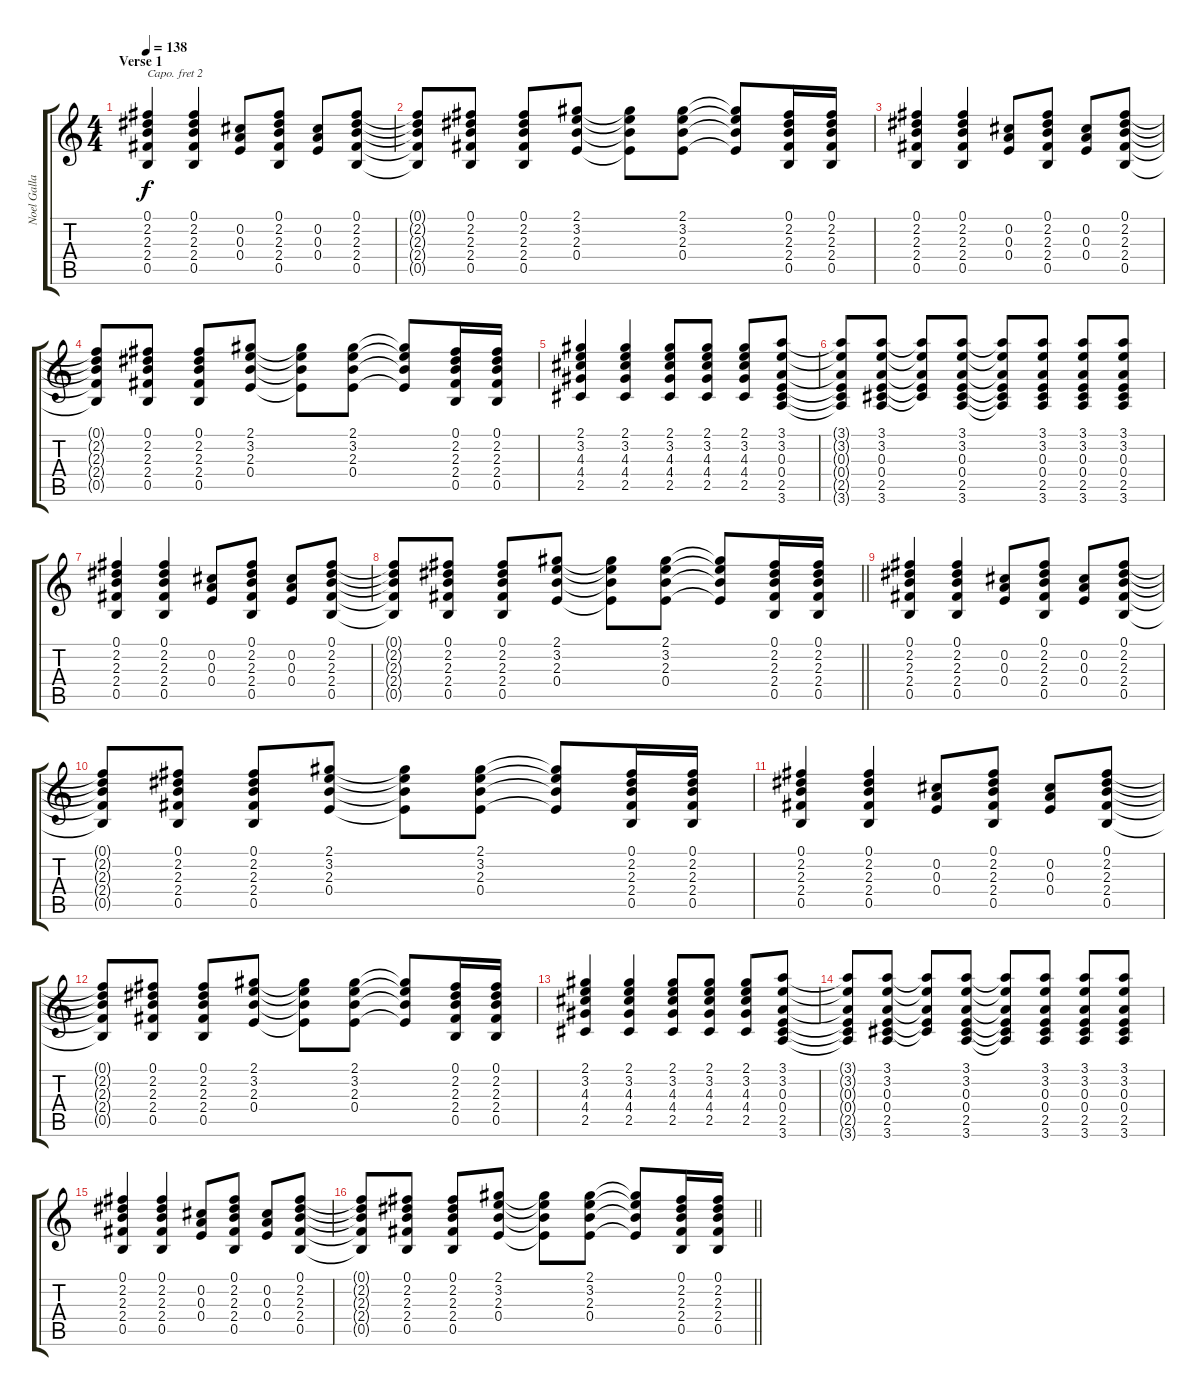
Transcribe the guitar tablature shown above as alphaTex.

\track ("Noel Gallagher" "Noel Galla") {instrument overdrivenguitar}
\staff {score tabs}
\capo 2
\tuning (E4 B3 G3 D3 A2 E2) {hide}
\ts (4 4)
\section ("" "Verse 1")
\tempo 138
\clef g2
\ks c
(0.1 2.2 2.3 2.4 0.5).4{dy f} (0.1 2.2 2.3 2.4 0.5).4 (0.2 0.3 0.4).8 (0.1 2.2 2.3 2.4 0.5).8 (0.2 0.3 0.4).8 (0.1 2.2 2.3 2.4 0.5).8 |
(0.1{t} 2.2{t} 2.3{t} 2.4{t} 0.5{t}).8 (0.1 2.2 2.3 2.4 0.5).8 (0.1 2.2 2.3 2.4 0.5).8 (2.1 3.2 2.3 0.4).8 (2.1{t} 3.2{t} 2.3{t} 0.4{t}).8 (2.1 3.2 2.3 0.4).8 (2.1{t} 3.2{t} 2.3{t} 0.4{t}).8 (0.1 2.2 2.3 2.4 0.5).16 (0.1 2.2 2.3 2.4 0.5).16 |
(0.1 2.2 2.3 2.4 0.5).4 (0.1 2.2 2.3 2.4 0.5).4 (0.2 0.3 0.4).8 (0.1 2.2 2.3 2.4 0.5).8 (0.2 0.3 0.4).8 (0.1 2.2 2.3 2.4 0.5).8 |
(0.1{t} 2.2{t} 2.3{t} 2.4{t} 0.5{t}).8 (0.1 2.2 2.3 2.4 0.5).8 (0.1 2.2 2.3 2.4 0.5).8 (2.1 3.2 2.3 0.4).8 (2.1{t} 3.2{t} 2.3{t} 0.4{t}).8 (2.1 3.2 2.3 0.4).8 (2.1{t} 3.2{t} 2.3{t} 0.4{t}).8 (0.1 2.2 2.3 2.4 0.5).16 (0.1 2.2 2.3 2.4 0.5).16 |
(2.1 3.2 4.3 4.4 2.5).4 (2.1 3.2 4.3 4.4 2.5).4 (2.1 3.2 4.3 4.4 2.5).8 (2.1 3.2 4.3 4.4 2.5).8 (2.1 3.2 4.3 4.4 2.5).8 (3.1 3.2 0.3 0.4 2.5 3.6).8 |
(3.1{t} 3.2{t} 0.3{t} 0.4{t} 2.5{t} 3.6{t}).8 (3.1 3.2 0.3 0.4 2.5 3.6).8 (3.1{t} 3.2{t} 0.3{t} 0.4{t} 2.5{t}).8 (3.1 3.2 0.3 0.4 2.5 3.6).8 (3.1{t} 3.2{t} 0.3{t} 0.4{t} 2.5{t} 3.6{t}).8 (3.1 3.2 0.3 0.4 2.5 3.6).8 (3.1 3.2 0.3 0.4 2.5 3.6).8 (3.1 3.2 0.3 0.4 2.5 3.6).8 |
(0.1 2.2 2.3 2.4 0.5).4 (0.1 2.2 2.3 2.4 0.5).4 (0.2 0.3 0.4).8 (0.1 2.2 2.3 2.4 0.5).8 (0.2 0.3 0.4).8 (0.1 2.2 2.3 2.4 0.5).8 |
\barLineRight lightlight
(0.1{t} 2.2{t} 2.3{t} 2.4{t} 0.5{t}).8 (0.1 2.2 2.3 2.4 0.5).8 (0.1 2.2 2.3 2.4 0.5).8 (2.1 3.2 2.3 0.4).8 (2.1{t} 3.2{t} 2.3{t} 0.4{t}).8 (2.1 3.2 2.3 0.4).8 (2.1{t} 3.2{t} 2.3{t} 0.4{t}).8 (0.1 2.2 2.3 2.4 0.5).16 (0.1 2.2 2.3 2.4 0.5).16 |
(0.1 2.2 2.3 2.4 0.5).4 (0.1 2.2 2.3 2.4 0.5).4 (0.2 0.3 0.4).8 (0.1 2.2 2.3 2.4 0.5).8 (0.2 0.3 0.4).8 (0.1 2.2 2.3 2.4 0.5).8 |
(0.1{t} 2.2{t} 2.3{t} 2.4{t} 0.5{t}).8 (0.1 2.2 2.3 2.4 0.5).8 (0.1 2.2 2.3 2.4 0.5).8 (2.1 3.2 2.3 0.4).8 (2.1{t} 3.2{t} 2.3{t} 0.4{t}).8 (2.1 3.2 2.3 0.4).8 (2.1{t} 3.2{t} 2.3{t} 0.4{t}).8 (0.1 2.2 2.3 2.4 0.5).16 (0.1 2.2 2.3 2.4 0.5).16 |
(0.1 2.2 2.3 2.4 0.5).4 (0.1 2.2 2.3 2.4 0.5).4 (0.2 0.3 0.4).8 (0.1 2.2 2.3 2.4 0.5).8 (0.2 0.3 0.4).8 (0.1 2.2 2.3 2.4 0.5).8 |
(0.1{t} 2.2{t} 2.3{t} 2.4{t} 0.5{t}).8 (0.1 2.2 2.3 2.4 0.5).8 (0.1 2.2 2.3 2.4 0.5).8 (2.1 3.2 2.3 0.4).8 (2.1{t} 3.2{t} 2.3{t} 0.4{t}).8 (2.1 3.2 2.3 0.4).8 (2.1{t} 3.2{t} 2.3{t} 0.4{t}).8 (0.1 2.2 2.3 2.4 0.5).16 (0.1 2.2 2.3 2.4 0.5).16 |
(2.1 3.2 4.3 4.4 2.5).4 (2.1 3.2 4.3 4.4 2.5).4 (2.1 3.2 4.3 4.4 2.5).8 (2.1 3.2 4.3 4.4 2.5).8 (2.1 3.2 4.3 4.4 2.5).8 (3.1 3.2 0.3 0.4 2.5 3.6).8 |
(3.1{t} 3.2{t} 0.3{t} 0.4{t} 2.5{t} 3.6{t}).8 (3.1 3.2 0.3 0.4 2.5 3.6).8 (3.1{t} 3.2{t} 0.3{t} 0.4{t} 2.5{t}).8 (3.1 3.2 0.3 0.4 2.5 3.6).8 (3.1{t} 3.2{t} 0.3{t} 0.4{t} 2.5{t} 3.6{t}).8 (3.1 3.2 0.3 0.4 2.5 3.6).8 (3.1 3.2 0.3 0.4 2.5 3.6).8 (3.1 3.2 0.3 0.4 2.5 3.6).8 |
(0.1 2.2 2.3 2.4 0.5).4 (0.1 2.2 2.3 2.4 0.5).4 (0.2 0.3 0.4).8 (0.1 2.2 2.3 2.4 0.5).8 (0.2 0.3 0.4).8 (0.1 2.2 2.3 2.4 0.5).8 |
\barLineRight lightlight
(0.1{t} 2.2{t} 2.3{t} 2.4{t} 0.5{t}).8 (0.1 2.2 2.3 2.4 0.5).8 (0.1 2.2 2.3 2.4 0.5).8 (2.1 3.2 2.3 0.4).8 (2.1{t} 3.2{t} 2.3{t} 0.4{t}).8 (2.1 3.2 2.3 0.4).8 (2.1{t} 3.2{t} 2.3{t} 0.4{t}).8 (0.1 2.2 2.3 2.4 0.5).16 (0.1 2.2 2.3 2.4 0.5).16
